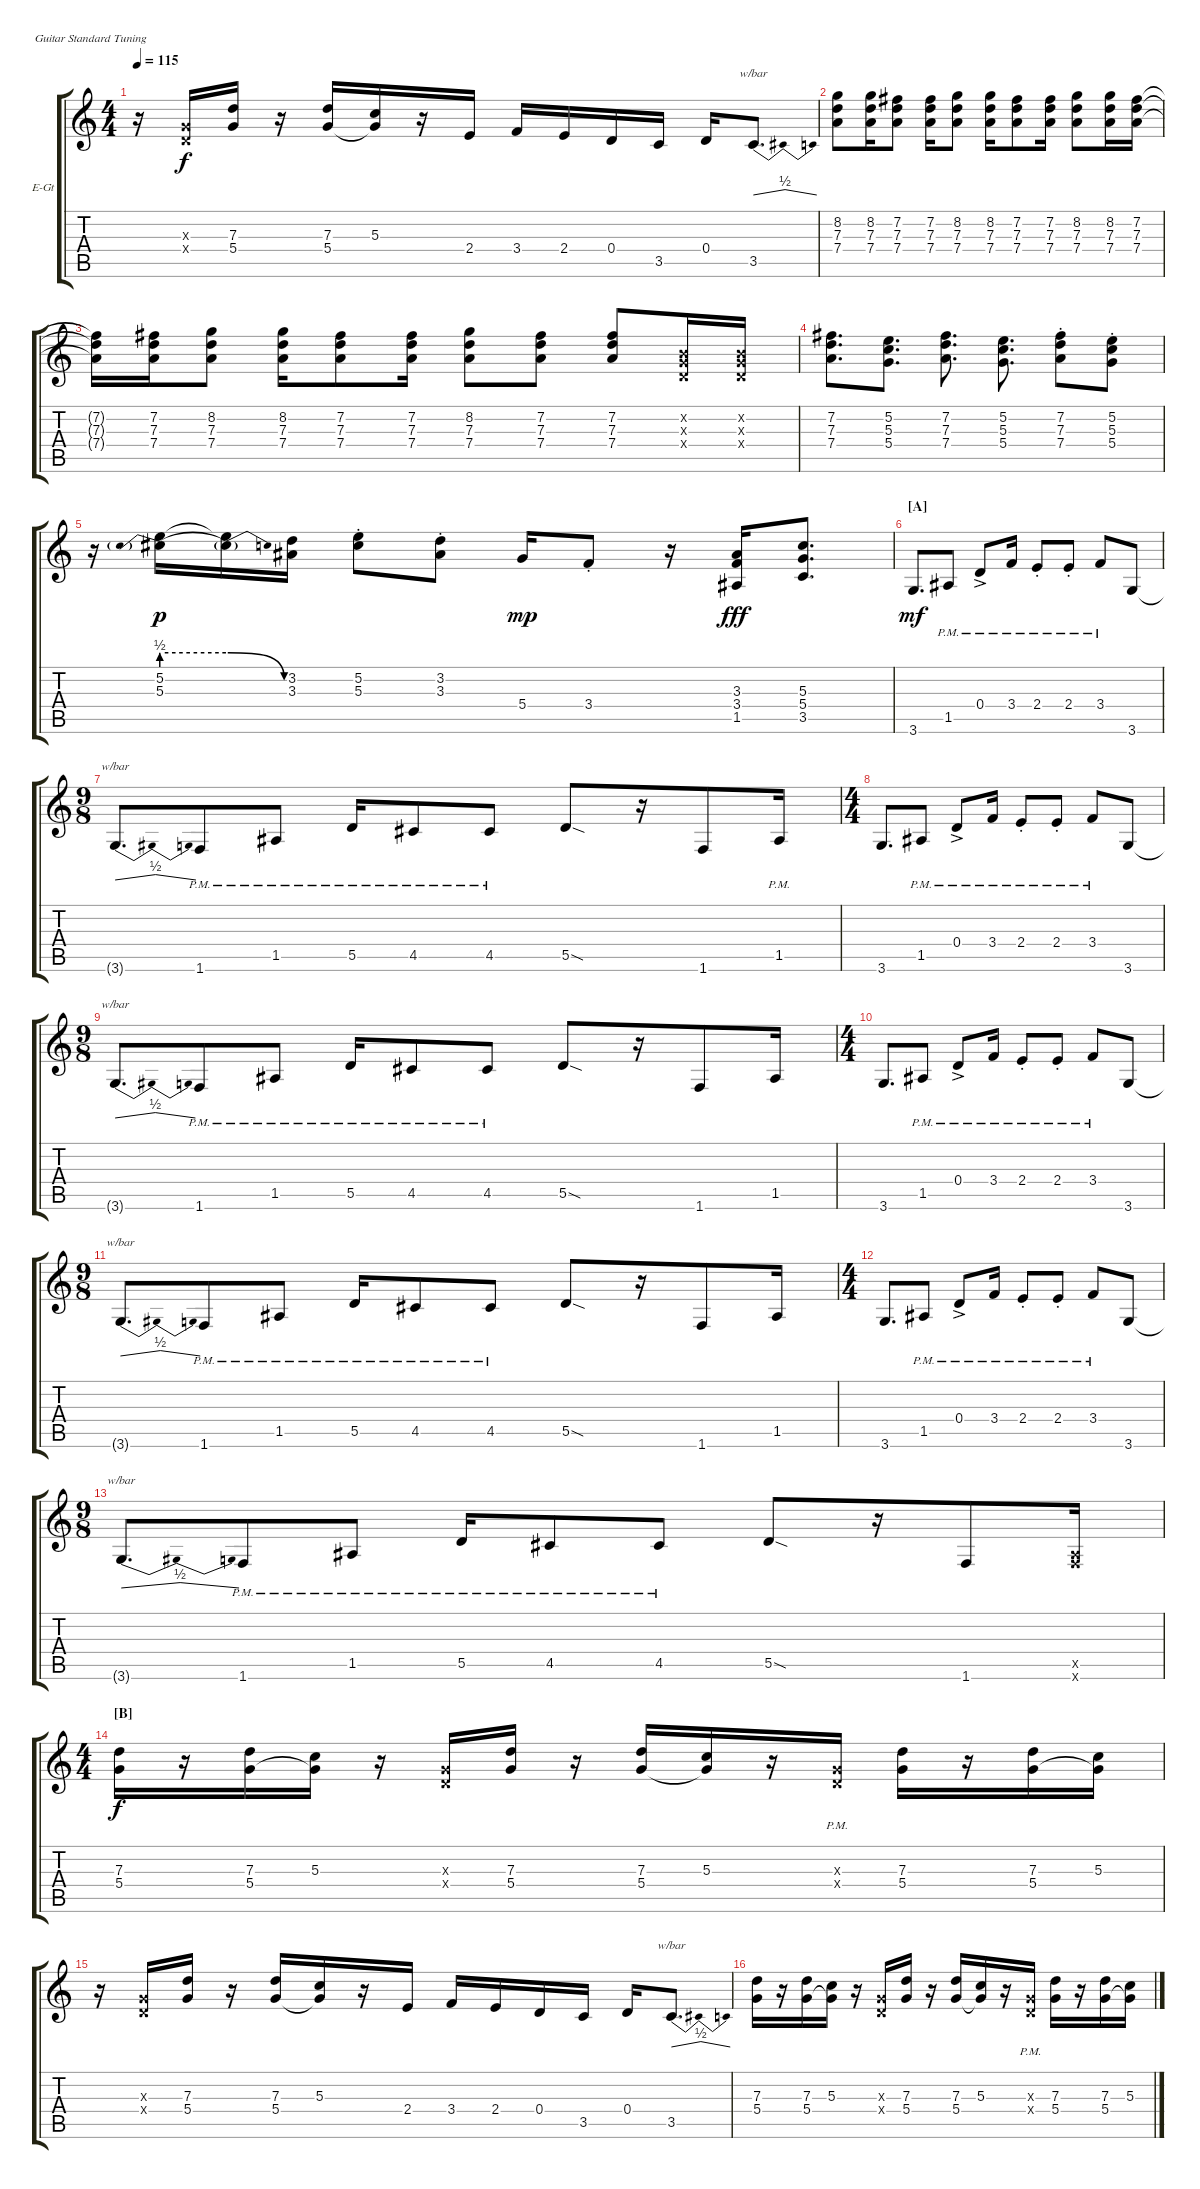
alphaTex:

\defaultSystemsLayout 4
\bracketExtendMode groupsimilarinstruments
\firstSystemTrackNameOrientation horizontal
\otherSystemsTrackNameOrientation horizontal
\track ("Guitare Lead " "E-Gt") {instrument distortionguitar}
\staff {score tabs}
\tuning (E4 B3 G3 D3 A2 E2)
\ts (4 4)
\tempo 115
\clef g2
\scale
0.333333
\ks c
r.16{dy f} (0.3{x} 0.4{x}).16 (5.4 7.3).16 r.16 (5.4 7.3).16 (5.3 5.4{t}).16 r.16 2.4.16 3.4.16 2.4.16 0.4.16 3.5.16 0.4.16 3.5.8{d tbe (dip default 19.8 0 24.599999999999998 2 25.8 2 30.599999999999998 0)} |
\scale
0.333333 (7.4 7.3 8.2).8 (7.4 7.3 8.2).16 (7.4 7.3 7.2).8 (7.4 7.3 7.2).16 (7.4 7.3 8.2).8 (7.4 7.3 8.2).16 (7.4 7.3 7.2).8 (7.4 7.3 7.2).16 (7.4 7.3 8.2).8 (7.4 7.3 8.2).16 (7.4 7.3 7.2).16 |
\scale
0.333333 (7.4{t} 7.3{t} 7.2{t}).16 (7.4 7.3 7.2).16 (7.4 7.3 8.2).8 (7.4 7.3 8.2).16 (7.4 7.3 7.2).8 (7.4 7.3 7.2).16 (7.4 7.3 8.2).8 (7.4 7.3 7.2).8 (7.4 7.3 7.2).8 (0.4{x} 0.3{x} 0.2{x}).16 (0.4{x} 0.3{x} 0.2{x}).16 |
\scale
0.333333 (7.4 7.3 7.2).8{d} (5.4 5.3 5.2).8{d} (7.4 7.3 7.2).8{d} (5.4 5.3 5.2).8{d} (7.4{st} 7.3{st} 7.2{st}).8 (5.4{st} 5.3{st} 5.2{st}).8 |
\scale
0.333333 r.16 (5.3{be (prebend 0 2 60 2)} 5.2).16{dy p} (5.3{be (release 0 2 51.6 0) t} 5.2{t}).16 (3.3 3.2).16 (5.3{st} 5.2{st}).8 (3.3{st} 3.2{st}).8 5.4.16{dy mp} 3.4{st}.8 r.16 (3.4 1.5 3.3).16{dy fff} (3.5 5.4 5.3).8{d} |
\section ("A" "")
\scale
0.209459 3.6.8{d dy mf} 1.5{pm}.8 0.4{ac pm}.8 3.4{pm}.16 2.4{pm st}.8 2.4{pm st}.8 3.4{pm}.8 3.6.8 |
\ts (9 8)
\scale
0.39527 3.6{t}.8{d tbe (dip default 21 0 25.8 2 26.4 2 30.599999999999998 0)} 1.6{pm}.8 1.5{pm}.8 5.5{pm}.16 4.5{pm}.8 4.5{pm}.8 5.5{sod}.8 r.16 1.6.8 1.5{pm}.16 |
\ts (4 4)
\scale
0.39527 3.6.8{d} 1.5{pm}.8 0.4{ac pm}.8 3.4{pm}.16 2.4{pm st}.8 2.4{pm st}.8 3.4{pm}.8 3.6.8 |
\ts (9 8)
\scale
0.333333 3.6{t}.8{d tbe (dip default 21 0 25.8 2 26.4 2 30.599999999999998 0)} 1.6{pm}.8 1.5{pm}.8 5.5{pm}.16 4.5{pm}.8 4.5{pm}.8 5.5{sod}.8 r.16 1.6.8 1.5.16 |
\ts (4 4)
\scale
0.333333 3.6.8{d} 1.5{pm}.8 0.4{ac pm}.8 3.4{pm}.16 2.4{pm st}.8 2.4{pm st}.8 3.4{pm}.8 3.6.8 |
\ts (9 8)
\scale
0.333333 3.6{t}.8{d tbe (dip default 21 0 25.8 2 26.4 2 30.599999999999998 0)} 1.6{pm}.8 1.5{pm}.8 5.5{pm}.16 4.5{pm}.8 4.5{pm}.8 5.5{sod}.8 r.16 1.6.8 1.5.16 |
\ts (4 4)
\scale
0.333333 3.6.8{d} 1.5{pm}.8 0.4{ac pm}.8 3.4{pm}.16 2.4{pm st}.8 2.4{pm st}.8 3.4{pm}.8 3.6.8 |
\ts (9 8)
\scale
0.333333 3.6{t}.8{d tbe (dip default 21 0 25.8 2 26.4 2 30.599999999999998 0)} 1.6{pm}.8 1.5{pm}.8 5.5{pm}.16 4.5{pm}.8 4.5{pm}.8 5.5{sod}.8 r.16 1.6.8 (1.5{x} 1.6{x}).16 |
\ts (4 4)
\section ("B" "")
\scale
0.333333 (5.4 7.3).16{dy f} r.16 (5.4 7.3).16 (5.3 5.4{t}).16 r.16 (0.4{x} 0.3{x}).16 (5.4 7.3).16 r.16 (5.4 7.3).16 (5.3 5.4{t}).16 r.16 (0.3{pm x} 0.4{pm x}).16 (5.4 7.3).16 r.16 (5.4 7.3).16 (5.3 5.4{t}).16 |
\scale
0.333333 r.16 (0.3{x} 0.4{x}).16 (5.4 7.3).16 r.16 (5.4 7.3).16 (5.3 5.4{t}).16 r.16 2.4.16 3.4.16 2.4.16 0.4.16 3.5.16 0.4.16 3.5.8{d tbe (dip default 19.8 0 24.599999999999998 2 25.8 2 30.599999999999998 0)} |
\scale
0.333333 (5.4 7.3).16 r.16 (5.4 7.3).16 (5.3 5.4{t}).16 r.16 (0.3{x} 0.4{x}).16 (5.4 7.3).16 r.16 (5.4 7.3).16 (5.3 5.4{t}).16 r.16 (0.3{pm x} 0.4{pm x}).16 (5.4 7.3).16 r.16 (5.4 7.3).16 (5.3 5.4{t}).16
